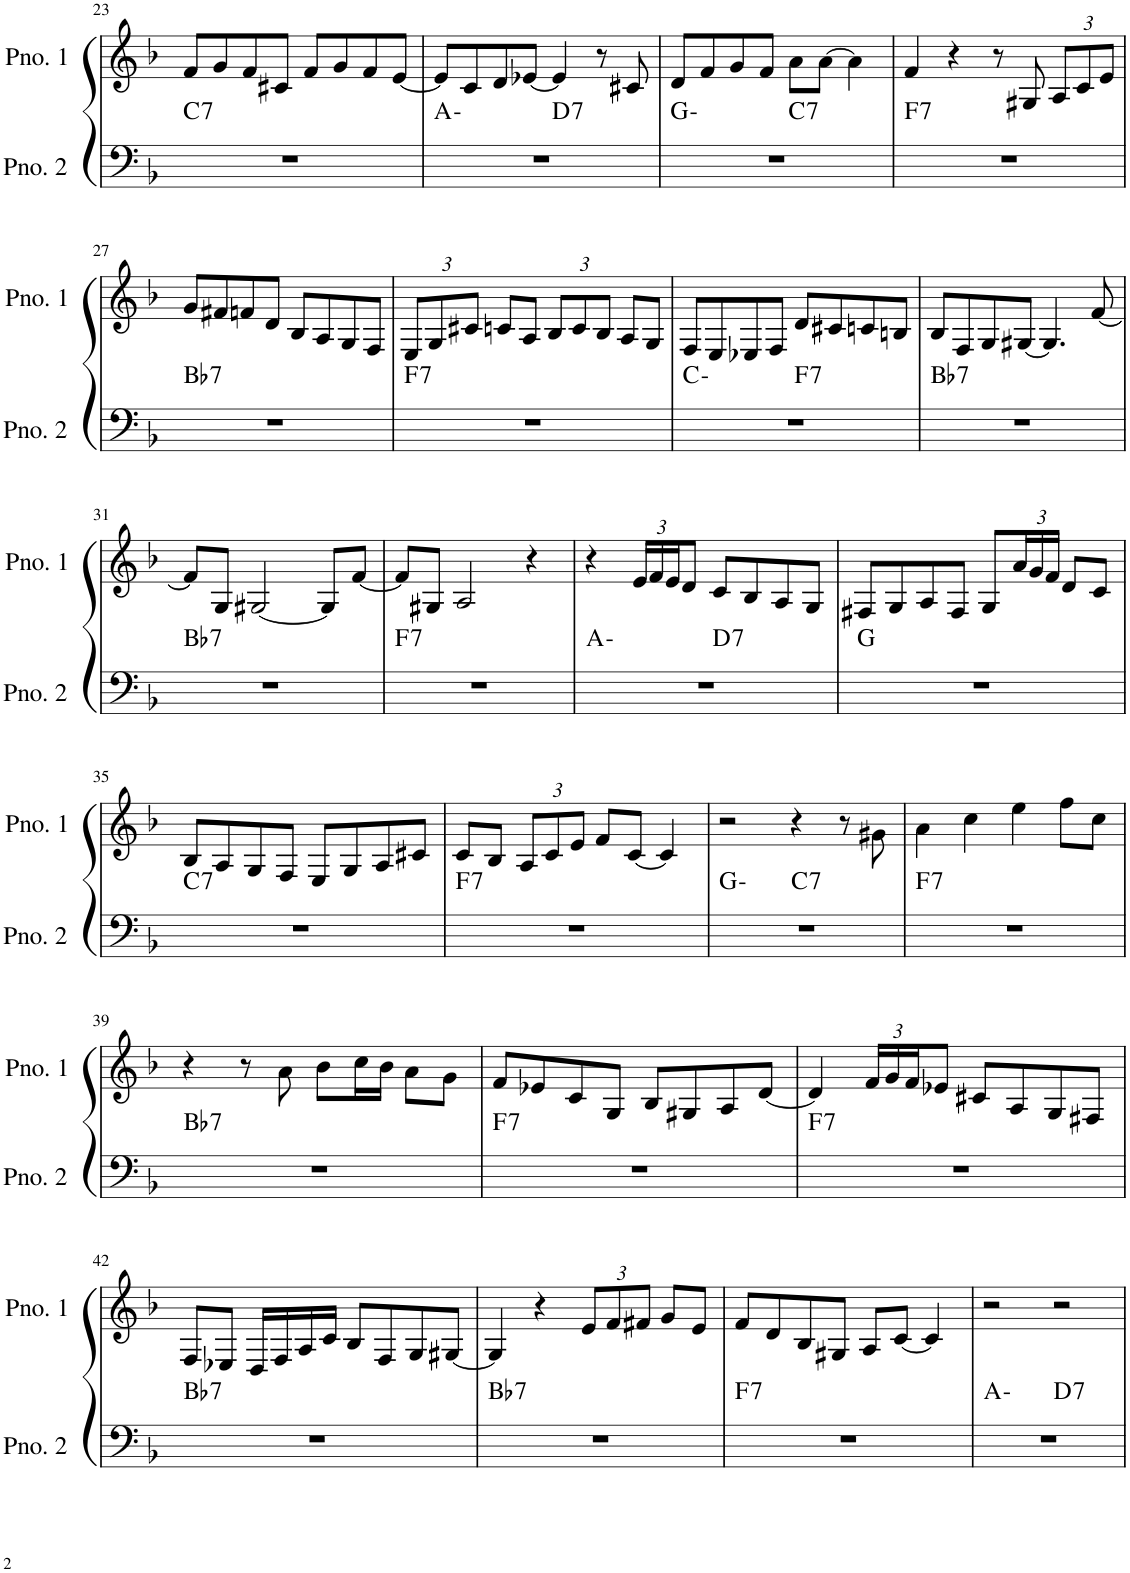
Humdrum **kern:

**kern	**harte	**kern
*part2	*part2	*part1
*staff2	*	*staff1
*I"ピアノ 2	*	*I"ピアノ 1
!!LO:PB:g=z
*clefF4	*	*clefG2
*k[b-]	*	*k[b-]
*M4/4	*	*M4/4
=23	=23	=23
!	!LO:H:kt=7	!
1r	C:7	8f/L
.	.	8g/
.	.	8f/
.	.	8c#X/J
.	.	8f/L
.	.	8g/
.	.	8f/
.	.	[8e/J
=24	=24	=24
*^	*	*
1r	2ryy	A:min	8e/L]
.	.	.	8c/
.	.	.	8d/
.	.	.	[8e-X/J
!	!	!LO:H:kt=7	!
.	2ryy	D:7	4e-/]
.	.	.	8r
.	.	.	8c#X/
=25	=25	=25	=25
1r	2ryy	G:min	8d/L
.	.	.	8f/
.	.	.	8g/
.	.	.	8f/J
!	!	!LO:H:kt=7	!
.	2ryy	C:7	8a\L
.	.	.	[8a\J
.	.	.	4a\]
=26	=26	=26	=26
!	!	!LO:H:kt=7	!
*v	*v	*	*
1r	F:7	4f/
.	.	4r
.	.	8r
.	.	8G#X/
*	*	*Xbrackettup
.	.	12A/L
.	.	12c/
.	.	12e/J
!!LO:LB:g=z
=27	=27	=27
!	!LO:H:kt=7	!
1r	Bb:7	8g/L
.	.	8f#X/
.	.	8fn/
.	.	8d/J
.	.	8B-/L
.	.	8A/
.	.	8G/
.	.	8F/J
=28	=28	=28
!	!LO:H:kt=7	!
1r	F:7	12E/L
.	.	12G/
.	.	12c#X/J
.	.	8cn/L
.	.	8A/J
.	.	12B-/L
.	.	12c/
.	.	12B-/J
.	.	8A/L
.	.	8G/J
=29	=29	=29
*^	*	*
1r	2ryy	C:min	8F/L
.	.	.	8E/
.	.	.	8E-X/
.	.	.	8F/J
!	!	!LO:H:kt=7	!
.	2ryy	F:7	8d/L
.	.	.	8c#X/
.	.	.	8cn/
.	.	.	8Bn/J
=30	=30	=30	=30
!	!	!LO:H:kt=7	!
*v	*v	*	*
1r	Bb:7	8B-/L
.	.	8F/
.	.	8G/
.	.	[8G#X/J
.	.	4.G#/]
.	.	[8f/
!!LO:LB:g=z
=31	=31	=31
!	!LO:H:kt=7	!
1r	Bb:7	8f/L]
.	.	8G/J
.	.	[2G#X/
.	.	8G#/L]
.	.	[8f/J
=32	=32	=32
!	!LO:H:kt=7	!
1r	F:7	8f/L]
.	.	8G#X/J
.	.	2A/
.	.	4r
=33	=33	=33
*^	*	*
1r	2ryy	A:min	4r
.	.	.	24e/LL
.	.	.	24f/
.	.	.	24e/J
.	.	.	8d/J
!	!	!LO:H:kt=7	!
.	2ryy	D:7	8c/L
.	.	.	8B-/
.	.	.	8A/
.	.	.	8G/J
*v	*v	*	*
=34	=34	=34
1r	G:maj	8F#X/L
.	.	8G/
.	.	8A/
.	.	8F#/J
.	.	8G/L
.	.	24a/L
.	.	24g/
.	.	24f/JJ
.	.	8d/L
.	.	8c/J
!!LO:LB:g=z
=35	=35	=35
!	!LO:H:kt=7	!
1r	C:7	8B-/L
.	.	8A/
.	.	8G/
.	.	8F/J
.	.	8E/L
.	.	8G/
.	.	8A/
.	.	8c#X/J
=36	=36	=36
!	!LO:H:kt=7	!
1r	F:7	8c/L
.	.	8B-/J
.	.	12A/L
.	.	12c/
.	.	12e/J
.	.	8f/L
.	.	[8c/J
.	.	4c/]
=37	=37	=37
*^	*	*
1r	2ryy	G:min	2r
!	!	!LO:H:kt=7	!
.	2ryy	C:7	4r
.	.	.	8r
.	.	.	8g#X\
=38	=38	=38	=38
!	!	!LO:H:kt=7	!
*v	*v	*	*
1r	F:7	4a\
.	.	4cc\
.	.	4ee\
.	.	8ff\L
.	.	8cc\J
!!LO:LB:g=z
=39	=39	=39
!	!LO:H:kt=7	!
1r	Bb:7	4r
.	.	8r
.	.	8a\
.	.	8b-\L
.	.	16cc\L
.	.	16b-\JJ
.	.	8a\L
.	.	8g\J
=40	=40	=40
!	!LO:H:kt=7	!
1r	F:7	8f/L
.	.	8e-X/
.	.	8c/
.	.	8G/J
.	.	8B-/L
.	.	8G#X/
.	.	8A/
.	.	[8d/J
=41	=41	=41
!	!LO:H:kt=7	!
1r	F:7	4d/]
.	.	24f/LL
.	.	24g/
.	.	24f/J
.	.	8e-X/J
.	.	8c#X/L
.	.	8A/
.	.	8G/
.	.	8F#X/J
!!LO:LB:g=z
=42	=42	=42
!	!LO:H:kt=7	!
1r	Bb:7	8F/L
.	.	8E-X/J
.	.	16D/LL
.	.	16F/
.	.	16A/
.	.	16c/JJ
.	.	8B-/L
.	.	8F/
.	.	8G/
.	.	[8G#X/J
=43	=43	=43
!	!LO:H:kt=7	!
1r	Bb:7	4G#/]
.	.	4r
.	.	12e/L
.	.	12f/
.	.	12f#X/J
.	.	8g/L
.	.	8e/J
=44	=44	=44
!	!LO:H:kt=7	!
1r	F:7	8f/L
.	.	8d/
.	.	8B-/
.	.	8G#X/J
.	.	8A/L
.	.	[8c/J
.	.	4c/]
=45	=45	=45
*^	*	*
1r	2ryy	A:min	2r
!	!	!LO:H:kt=7	!
.	2ryy	D:7	2r
*v	*v	*	*
=	=	=
*-	*-	*-
